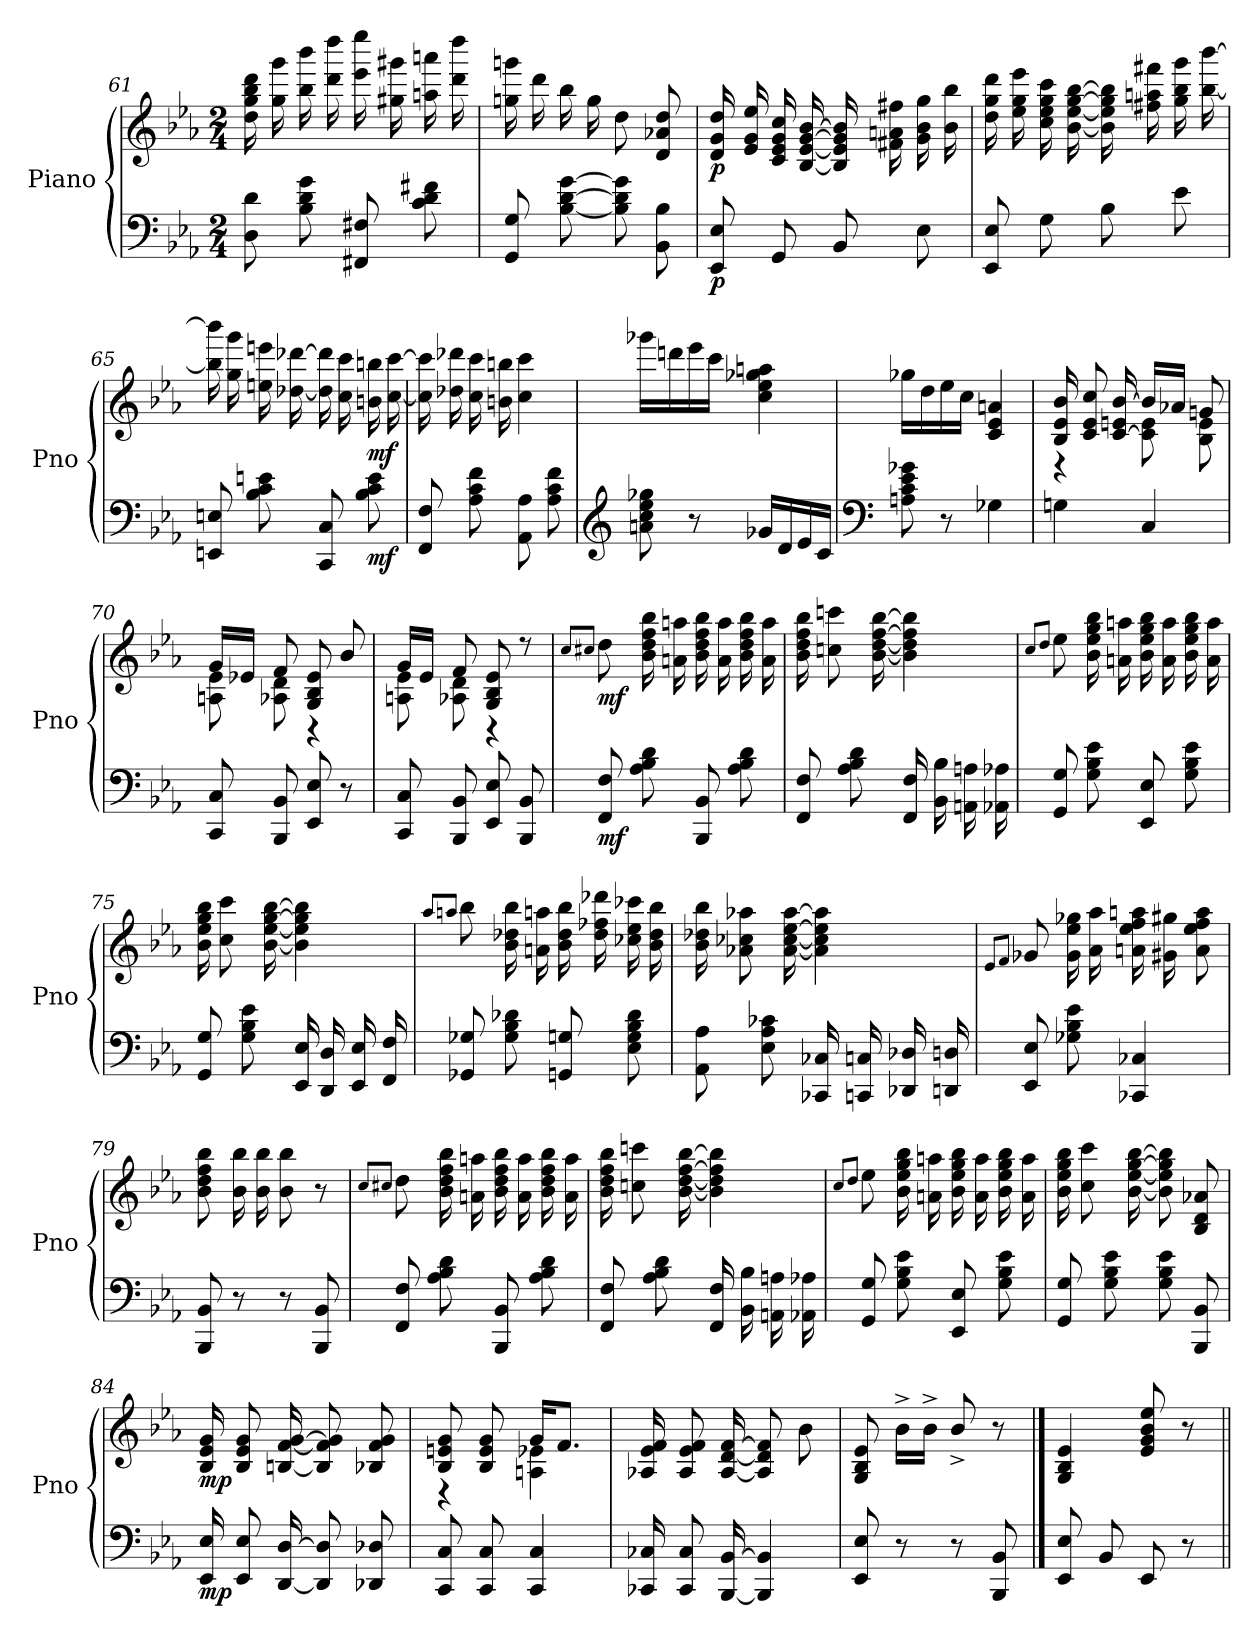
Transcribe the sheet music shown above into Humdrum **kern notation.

**kern	**dynam	**kern	**dynam
*part2	*part2	*part1	*part1
*staff2	*staff2	*staff1	*staff1
*I"Piano	*	*I"Piano	*
*I'Pno	*	*I'Pno	*
*clefF4	*	*clefG2	*
*k[b-e-a-]	*	*k[b-e-a-]	*
*M2/4	*	*M2/4	*
=61	=61	=61	=61
8D\ 8d\	.	16dd\ 16gg\ 16bb-\ 16ddd\	.
.	.	16gg\ 16ggg\	.
!	!LO:DY:b	!	!LO:DY:b
8B-\ 8d\ 8g\	other-dynamics	16bb-\ 16bbb-\	other-dynamics
.	.	16ddd\ 16dddd\	.
8FF#X/ 8F#X/	.	16eee-\ 16eeee-\	.
.	.	16gg#X\ 16ggg#X\	.
!	!LO:DY:b	!	!LO:DY:b
8c\ 8d\ 8f#X\	other-dynamics	16aan\ 16aaan\	other-dynamics
.	.	16ddd\ 16dddd\	.
=62	=62	=62	=62
8GG/ 8G/	.	16ggn\ 16gggn\	.
.	.	16ddd\	.
[8B-\ [8d\ [8g\	.	16bb-\	.
.	.	16gg\	.
8B-\] 8d\] 8g\]	.	8dd\	.
8BB-\ 8B-\	.	8d/ 8a-X/ 8dd/	.
!!LO:LB:g=z
=63	=63	=63	=63
!	!LO:DY:b	!	!LO:DY:b
8EE-/ 8E-/	p	16d/ 16g/ 16dd/	p
.	.	16e-/ 16g/ 16ee-/	.
8GG/	.	16c/ 16e-/ 16g/ 16cc/	.
.	.	[16B-/ [16e-/ [16g/ [16b-/	.
8BB-/	.	16B-/] 16e-/] 16g/] 16b-/]	.
.	.	16f#X\ 16an\ 16ff#X\	.
8E-\	.	16g\ 16b-\ 16gg\	.
.	.	16b-\ 16bb-\	.
=64	=64	=64	=64
8EE-/ 8E-/	.	16dd\ 16gg\ 16ddd\	.
.	.	16ee-\ 16gg\ 16eee-\	.
8G\	.	16cc\ 16ee-\ 16gg\ 16ccc\	.
.	.	[16b-\ [16ee-\ [16gg\ [16bb-\	.
8B-\	.	16b-\] 16ee-\] 16gg\] 16bb-\]	.
.	.	16ff#X\ 16aan\ 16fff#X\	.
8e-\	.	16gg\ 16bb-\ 16ggg\	.
!	!	!	!LO:DY:b
.	.	[16bb-\ [16bbb-\	other-dynamics
=65	=65	=65	=65
8EEn/ 8En/	.	16bb-\] 16bbb-\]	.
.	.	16gg\ 16ggg\	.
!	!LO:DY:b	!	!LO:DY:b
8B-\ 8c\ 8en\	other-dynamics	16een\ 16eeen\	other-dynamics
.	.	[16dd-X\ [16ddd-X\	.
8CC/ 8C/	.	16dd-\] 16ddd-\]	.
.	.	16cc\ 16ccc\	.
!	!LO:DY:b	!	!LO:DY:b
8B-\ 8c\ 8e\	mf	16bn\ 16bbn\	mf
.	.	[16cc\ [16ccc\	.
=66	=66	=66	=66
8FF/ 8F/	.	16cc\] 16ccc\]	.
.	.	16dd-X\ 16ddd-X\	.
8A-\ 8c\ 8f\	.	16cc\ 16ccc\	.
.	.	16bn\ 16bbn\	.
8AA-\ 8A-\	.	4cc\ 4ccc\	.
8A-\ 8c\ 8f\	.	.	.
!!LO:LB:g=z
=67	=67	=67	=67
*clefG2	*	*	*
8an\ 8cc\ 8ee-\ 8gg-X\	.	16ggg-X\LL	.
.	.	16dddn\	.
8r	.	16eee-\	.
.	.	16ccc\JJ	.
16g-X/LL	.	4cc\ 4ee-\ 4gg-X\ 4aan\	.
16d/	.	.	.
16e-/	.	.	.
16c/JJ	.	.	.
=68	=68	=68	=68
*clefF4	*	*	*
8An\ 8c\ 8e-\ 8g-X\	.	16gg-X\LL	.
.	.	16dd\	.
8r	.	16ee-\	.
.	.	16cc\JJ	.
4G-X\	.	4c/ 4e-/ 4an/	.
=69	=69	=69	=69
*	*	*^	*
4Gn\	.	16B-/ 16e-/ 16b-/	4r	.
.	.	8c/ 8e-/ 8cc/	.	.
.	.	[16c/ 16en/ [16b-/	.	.
4C/	.	16b-/LL]	8c\] 8e\	.
.	.	16a-X/JJ	.	.
.	.	8gn/	8B-\ 8e\	.
=70!|	=70!|	=70!|	=70!|	=70!|
8CC/ 8C/	.	16g/LL	8An\ 8e-\	.
.	.	16e-X/JJ	.	.
8BBB-/ 8BB-/	.	8f/	8A-X\ 8d\	.
8EE-/ 8E-/	.	8G/ 8B-/ 8e-/	4r	.
8r	.	8b-/	.	.
!!LO:LB:g=z	!!
=71	=71	=71	=71	=71
8CC/ 8C/	.	16g/LL	8An\ 8e-\	.
.	.	16e-/JJ	.	.
8BBB-/ 8BB-/	.	8f/	8A-X\ 8d\	.
8EE-/ 8E-/	.	8G/ 8B-/ 8e-/	4r	.
8BBB-/ 8BB-/	.	8r	.	.
*	*	*v	*v	*
=72	=72	=72	=72
.	.	8qcc/L	.
.	.	8qcc#X/J	.
!	!LO:DY:b	!	!LO:DY:b
8FF/ 8F/	mf	8dd\	mf
8A-\ 8B-\ 8d\	.	16b-\ 16dd\ 16ff\ 16bb-\	.
.	.	16an\ 16aan\	.
8BBB-/ 8BB-/	.	16b-\ 16dd\ 16ff\ 16bb-\	.
.	.	16a\ 16aa\	.
8A-\ 8B-\ 8d\	.	16b-\ 16dd\ 16ff\ 16bb-\	.
.	.	16a\ 16aa\	.
=73	=73	=73	=73
8FF/ 8F/	.	16b-\ 16dd\ 16ff\ 16bb-\	.
.	.	8ccn\ 8cccn\	.
8A-\ 8B-\ 8d\	.	.	.
.	.	[16b-\ [16dd\ [16ff\ [16bb-\	.
16FF/ 16F/	.	4b-\] 4dd\] 4ff\] 4bb-\]	.
16BB-\ 16B-\	.	.	.
16AAn\ 16An\	.	.	.
16AA-X\ 16A-X\	.	.	.
=74	=74	=74	=74
.	.	8qcc/L	.
.	.	8qdd/J	.
8GG/ 8G/	.	8ee-\	.
8G\ 8B-\ 8e-\	.	16b-\ 16ee-\ 16gg\ 16bb-\	.
.	.	16an\ 16aan\	.
8EE-/ 8E-/	.	16b-\ 16ee-\ 16gg\ 16bb-\	.
.	.	16a\ 16aa\	.
8G\ 8B-\ 8e-\	.	16b-\ 16ee-\ 16gg\ 16bb-\	.
.	.	16a\ 16aa\	.
!!LO:LB:g=z
=75	=75	=75	=75
8GG/ 8G/	.	16b-\ 16ee-\ 16gg\ 16bb-\	.
.	.	8cc\ 8ccc\	.
8G\ 8B-\ 8e-\	.	.	.
.	.	[16b-\ [16ee-\ [16gg\ [16bb-\	.
16EE-/ 16E-/	.	4b-\] 4ee-\] 4gg\] 4bb-\]	.
16DD/ 16D/	.	.	.
16EE-/ 16E-/	.	.	.
16FF/ 16F/	.	.	.
=76	=76	=76	=76
.	.	8qaa-/L	.
.	.	8qaan/J	.
8GG-X/ 8G-X/	.	8bb-\	.
8G-\ 8B-\ 8d-X\	.	16b-\ 16dd-X\ 16bb-\	.
.	.	16an\ 16aa\	.
8GGn/ 8Gn/	.	16b-\ 16dd-\ 16bb-\	.
.	.	16dd-\ 16ff-X\ 16ddd-X\	.
8E-\ 8G\ 8B-\ 8d-\	.	16cc-X\ 16ee-\ 16ccc-X\	.
.	.	16b-\ 16dd-\ 16bb-\	.
=77	=77	=77	=77
8AA-\ 8A-\	.	16b-\ 16dd-X\ 16bb-\	.
.	.	8a-X\ 8cc-X\ 8aa-X\	.
8E-\ 8A-\ 8c-X\	.	.	.
.	.	[16a-\ [16cc-\ [16ee-\ [16aa-\	.
16CC-X/ 16C-X/	.	4a-\] 4cc-\] 4ee-\] 4aa-\]	.
16CCn/ 16Cn/	.	.	.
16DD-X/ 16D-X/	.	.	.
16DDn/ 16Dn/	.	.	.
!!LO:LB:g=z
=78	=78	=78	=78
.	.	8qe-/L	.
.	.	8qf/J	.
8EE-/ 8E-/	.	8g-X/	.
8G-X\ 8B-\ 8e-\	.	16g-\ 16ee-\ 16gg-X\	.
.	.	16a-\ 16aa-\	.
4CC-X/ 4C-X/	.	16an\ 16ee-\ 16ff\ 16aan\	.
.	.	16g#X\ 16gg#X\	.
.	.	8a\ 8ee-\ 8ff\ 8aa\	.
=79	=79	=79	=79
8BBB-/ 8BB-/	.	8b-\ 8dd\ 8ff\ 8bb-\	.
8r	.	16b-\ 16bb-\	.
.	.	16b-\ 16bb-\	.
8r	.	8b-\ 8bb-\	.
8BBB-/ 8BB-/	.	8r	.
=80	=80	=80	=80
.	.	8qcc/L	.
.	.	8qcc#X/J	.
8FF/ 8F/	.	8dd\	.
8A-\ 8B-\ 8d\	.	16b-\ 16dd\ 16ff\ 16bb-\	.
.	.	16an\ 16aan\	.
8BBB-/ 8BB-/	.	16b-\ 16dd\ 16ff\ 16bb-\	.
.	.	16a\ 16aa\	.
8A-\ 8B-\ 8d\	.	16b-\ 16dd\ 16ff\ 16bb-\	.
.	.	16a\ 16aa\	.
=81	=81	=81	=81
8FF/ 8F/	.	16b-\ 16dd\ 16ff\ 16bb-\	.
.	.	8ccn\ 8cccn\	.
8A-\ 8B-\ 8d\	.	.	.
.	.	[16b-\ [16dd\ [16ff\ [16bb-\	.
16FF/ 16F/	.	4b-\] 4dd\] 4ff\] 4bb-\]	.
16BB-\ 16B-\	.	.	.
16AAn\ 16An\	.	.	.
16AA-X\ 16A-X\	.	.	.
!!LO:PB:g=z
=82	=82	=82	=82
.	.	8qcc/L	.
.	.	8qdd/J	.
8GG/ 8G/	.	8ee-\	.
8G\ 8B-\ 8e-\	.	16b-\ 16ee-\ 16gg\ 16bb-\	.
.	.	16an\ 16aan\	.
8EE-/ 8E-/	.	16b-\ 16ee-\ 16gg\ 16bb-\	.
.	.	16a\ 16aa\	.
8G\ 8B-\ 8e-\	.	16b-\ 16ee-\ 16gg\ 16bb-\	.
.	.	16a\ 16aa\	.
=83	=83	=83	=83
8GG/ 8G/	.	16b-\ 16ee-\ 16gg\ 16bb-\	.
.	.	8cc\ 8ccc\	.
8G\ 8B-\ 8e-\	.	.	.
.	.	[16b-\ [16ee-\ [16gg\ [16bb-\	.
8G\ 8B-\ 8e-\	.	8b-\] 8ee-\] 8gg\] 8bb-\]	.
8BBB-/ 8BB-/	.	8B-/ 8d/ 8a-X/	.
=84	=84	=84	=84
!	!LO:DY:b	!	!LO:DY:b
16EE-/ 16E-/	mp	16B-/ 16e-/ 16g/	mp
8EE-/ 8E-/	.	8B-/ 8e-/ 8g/	.
[16DD/ [16D/	.	[16Bn/ [16f/ [16g/	.
8DD/] 8D/]	.	8B/] 8f/] 8g/]	.
8DD-X/ 8D-X/	.	8B-X/ 8f/ 8g/	.
=85	=85	=85	=85
*	*	*^	*
8CC/ 8C/	.	8B-/ 8en/ 8g/	4r	.
8CC/ 8C/	.	8B-/ 8e/ 8g/	.	.
4CC/ 4C/	.	16g/KL	4An\ 4e-X\	.
.	.	8.f/J	.	.
*	*	*v	*v	*
=86	=86	=86	=86
16CC-X/ 16C-X/	.	16A-X/ 16e-/ 16f/	.
8CC-/ 8C-/	.	8A-/ 8e-/ 8f/	.
[16BBB-/ [16BB-/	.	[16A-/ [16d/ [16f/	.
4BBB-/] 4BB-/]	.	8A-/] 8d/] 8f/]	.
.	.	8b-\	.
!!LO:LB:g=z
=87	=87	=87	=87
8EE-/ 8E-/	.	8G/ 8B-/ 8e-/	.
8r	.	16b-^\LL	.
.	.	16b-^\JJ	.
8r	.	8b-^/	.
8BBB-/ 8BB-/	.	8r	.
==88	==88	==88	==88
8EE-/ 8E-/	.	4G/ 4B-/ 4e-/	.
8BB-/	.	.	.
8EE-/	.	8e-/ 8g/ 8b-/ 8ee-/	.
8r	.	8r	.
=||	=||	=||	=||
*-	*-	*-	*-
